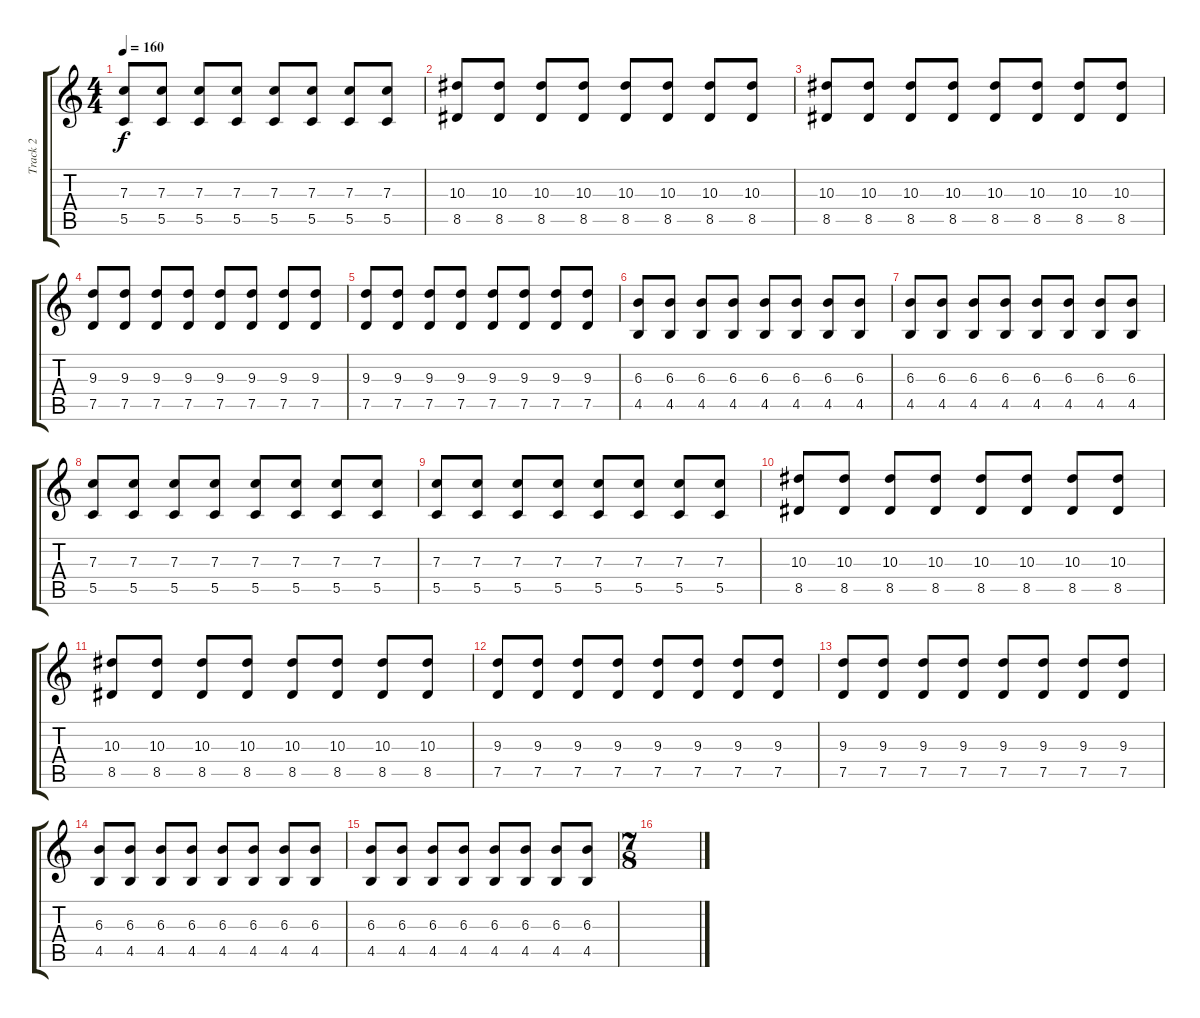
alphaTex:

\track ("Track 2" "Track 2") {instrument overdrivenguitar}
\staff {score tabs}
\tuning (D4 A3 F3 C3 G2 C2) {hide}
\ts (4 4)
\tempo 160
\clef g2
\ks c
(7.3 5.5).8{dy f} (7.3 5.5).8 (7.3 5.5).8 (7.3 5.5).8 (7.3 5.5).8 (7.3 5.5).8 (7.3 5.5).8 (7.3 5.5).8 |
(10.3 8.5).8 (10.3 8.5).8 (10.3 8.5).8 (10.3 8.5).8 (10.3 8.5).8 (10.3 8.5).8 (10.3 8.5).8 (10.3 8.5).8 |
(10.3 8.5).8 (10.3 8.5).8 (10.3 8.5).8 (10.3 8.5).8 (10.3 8.5).8 (10.3 8.5).8 (10.3 8.5).8 (10.3 8.5).8 |
(9.3 7.5).8 (9.3 7.5).8 (9.3 7.5).8 (9.3 7.5).8 (9.3 7.5).8 (9.3 7.5).8 (9.3 7.5).8 (9.3 7.5).8 |
(9.3 7.5).8 (9.3 7.5).8 (9.3 7.5).8 (9.3 7.5).8 (9.3 7.5).8 (9.3 7.5).8 (9.3 7.5).8 (9.3 7.5).8 |
(6.3 4.5).8 (6.3 4.5).8 (6.3 4.5).8 (6.3 4.5).8 (6.3 4.5).8 (6.3 4.5).8 (6.3 4.5).8 (6.3 4.5).8 |
(6.3 4.5).8 (6.3 4.5).8 (6.3 4.5).8 (6.3 4.5).8 (6.3 4.5).8 (6.3 4.5).8 (6.3 4.5).8 (6.3 4.5).8 |
(7.3 5.5).8 (7.3 5.5).8 (7.3 5.5).8 (7.3 5.5).8 (7.3 5.5).8 (7.3 5.5).8 (7.3 5.5).8 (7.3 5.5).8 |
(7.3 5.5).8 (7.3 5.5).8 (7.3 5.5).8 (7.3 5.5).8 (7.3 5.5).8 (7.3 5.5).8 (7.3 5.5).8 (7.3 5.5).8 |
(10.3 8.5).8 (10.3 8.5).8 (10.3 8.5).8 (10.3 8.5).8 (10.3 8.5).8 (10.3 8.5).8 (10.3 8.5).8 (10.3 8.5).8 |
(10.3 8.5).8 (10.3 8.5).8 (10.3 8.5).8 (10.3 8.5).8 (10.3 8.5).8 (10.3 8.5).8 (10.3 8.5).8 (10.3 8.5).8 |
(9.3 7.5).8 (9.3 7.5).8 (9.3 7.5).8 (9.3 7.5).8 (9.3 7.5).8 (9.3 7.5).8 (9.3 7.5).8 (9.3 7.5).8 |
(9.3 7.5).8 (9.3 7.5).8 (9.3 7.5).8 (9.3 7.5).8 (9.3 7.5).8 (9.3 7.5).8 (9.3 7.5).8 (9.3 7.5).8 |
(6.3 4.5).8 (6.3 4.5).8 (6.3 4.5).8 (6.3 4.5).8 (6.3 4.5).8 (6.3 4.5).8 (6.3 4.5).8 (6.3 4.5).8 |
(6.3 4.5).8 (6.3 4.5).8 (6.3 4.5).8 (6.3 4.5).8 (6.3 4.5).8 (6.3 4.5).8 (6.3 4.5).8 (6.3 4.5).8 |
\ts (7 8)
